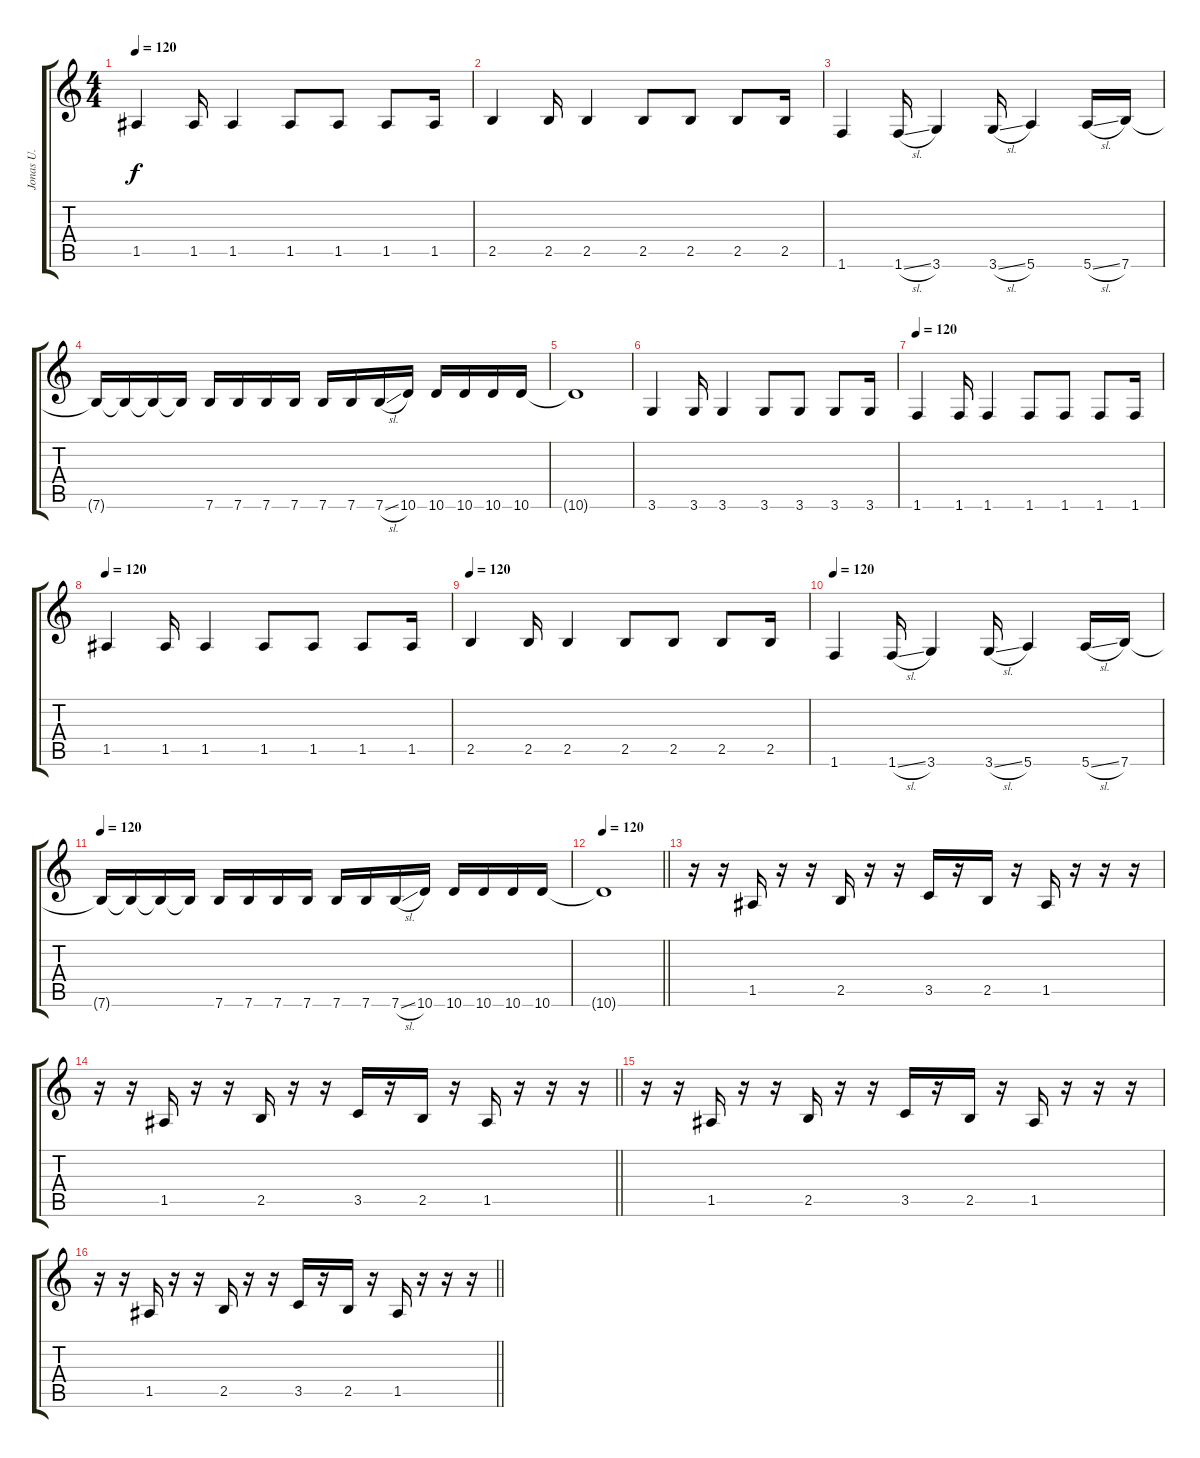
\track ("Jonas U." "Jonas U.") {instrument distortionguitar}
\staff {score tabs}
\tuning (E4 B3 G3 D3 A2 E2) {hide}
\ts (4 4)
\tempo 120
\clef g2
\ks c
1.5.4{dy f} 1.5.16 1.5.4 1.5.8 1.5.8 1.5.8 1.5.16 |
2.5.4 2.5.16 2.5.4 2.5.8 2.5.8 2.5.8 2.5.16 |
1.6.4 1.6{sl}.16 3.6.4 3.6{sl}.16 5.6.4 5.6{sl}.16 7.6.16 |
7.6{t}.16 7.6{t}.16 7.6{t}.16 7.6{t}.16 7.6.16 7.6.16 7.6.16 7.6.16 7.6.16 7.6.16 7.6{sl}.16 10.6.16 10.6.16 10.6.16 10.6.16 10.6.16 |
10.6{t}.1 |
3.6.4 3.6.16 3.6.4 3.6.8 3.6.8 3.6.8 3.6.16 |
\tempo 120
1.6.4 1.6.16 1.6.4 1.6.8 1.6.8 1.6.8 1.6.16 |
\tempo 120
1.5.4 1.5.16 1.5.4 1.5.8 1.5.8 1.5.8 1.5.16 |
\tempo 120
2.5.4 2.5.16 2.5.4 2.5.8 2.5.8 2.5.8 2.5.16 |
\tempo 120
1.6.4 1.6{sl}.16 3.6.4 3.6{sl}.16 5.6.4 5.6{sl}.16 7.6.16 |
\tempo 120
7.6{t}.16 7.6{t}.16 7.6{t}.16 7.6{t}.16 7.6.16 7.6.16 7.6.16 7.6.16 7.6.16 7.6.16 7.6{sl}.16 10.6.16 10.6.16 10.6.16 10.6.16 10.6.16 |
\tempo 120
\barLineRight lightlight
10.6{t}.1 |
r.16 r.16 1.5.16 r.16 r.16 2.5.16 r.16 r.16 3.5.16 r.16 2.5.16 r.16 1.5.16 r.16 r.16 r.16 |
\barLineRight lightlight
r.16 r.16 1.5.16 r.16 r.16 2.5.16 r.16 r.16 3.5.16 r.16 2.5.16 r.16 1.5.16 r.16 r.16 r.16 |
r.16 r.16 1.5.16 r.16 r.16 2.5.16 r.16 r.16 3.5.16 r.16 2.5.16 r.16 1.5.16 r.16 r.16 r.16 |
\barLineRight lightlight
r.16 r.16 1.5.16 r.16 r.16 2.5.16 r.16 r.16 3.5.16 r.16 2.5.16 r.16 1.5.16 r.16 r.16 r.16
